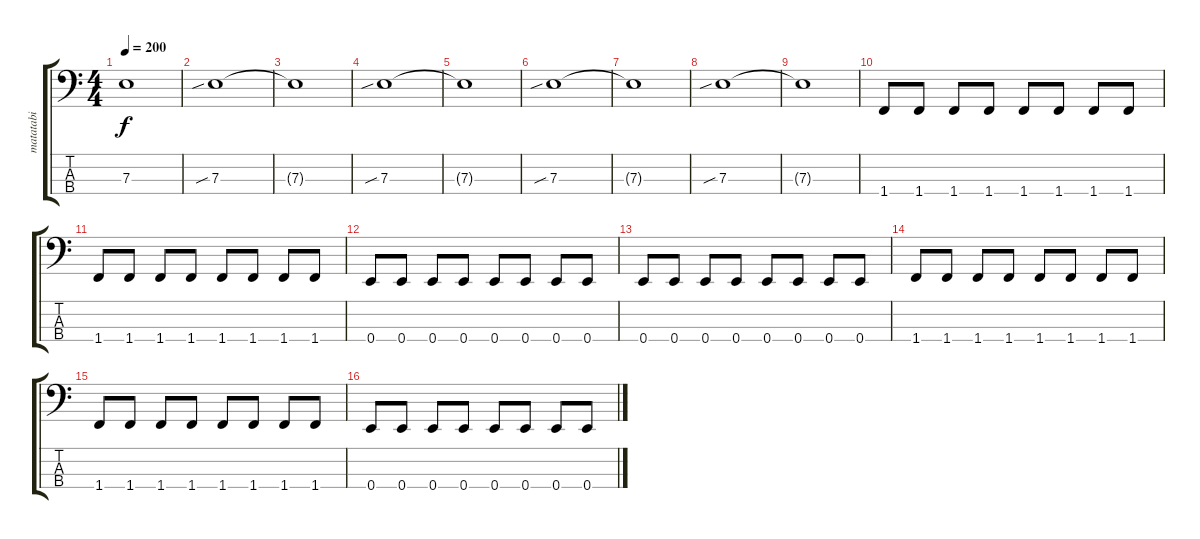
\track ("matatabi" "matatabi") {instrument electricbasspick}
\staff {score tabs}
\tuning (G2 D2 A1 E1) {hide}
\ts (4 4)
\tempo 200
\clef f4
\ks c
7.3{t}.1{dy f} |
7.3{sib}.1 |
7.3{t}.1 |
7.3{sib}.1 |
7.3{t}.1 |
7.3{sib}.1 |
7.3{t}.1 |
7.3{sib}.1 |
7.3{t}.1 |
1.4.8 1.4.8 1.4.8 1.4.8 1.4.8 1.4.8 1.4.8 1.4.8 |
1.4.8 1.4.8 1.4.8 1.4.8 1.4.8 1.4.8 1.4.8 1.4.8 |
0.4.8 0.4.8 0.4.8 0.4.8 0.4.8 0.4.8 0.4.8 0.4.8 |
0.4.8 0.4.8 0.4.8 0.4.8 0.4.8 0.4.8 0.4.8 0.4.8 |
1.4.8 1.4.8 1.4.8 1.4.8 1.4.8 1.4.8 1.4.8 1.4.8 |
1.4.8 1.4.8 1.4.8 1.4.8 1.4.8 1.4.8 1.4.8 1.4.8 |
0.4.8 0.4.8 0.4.8 0.4.8 0.4.8 0.4.8 0.4.8 0.4.8
